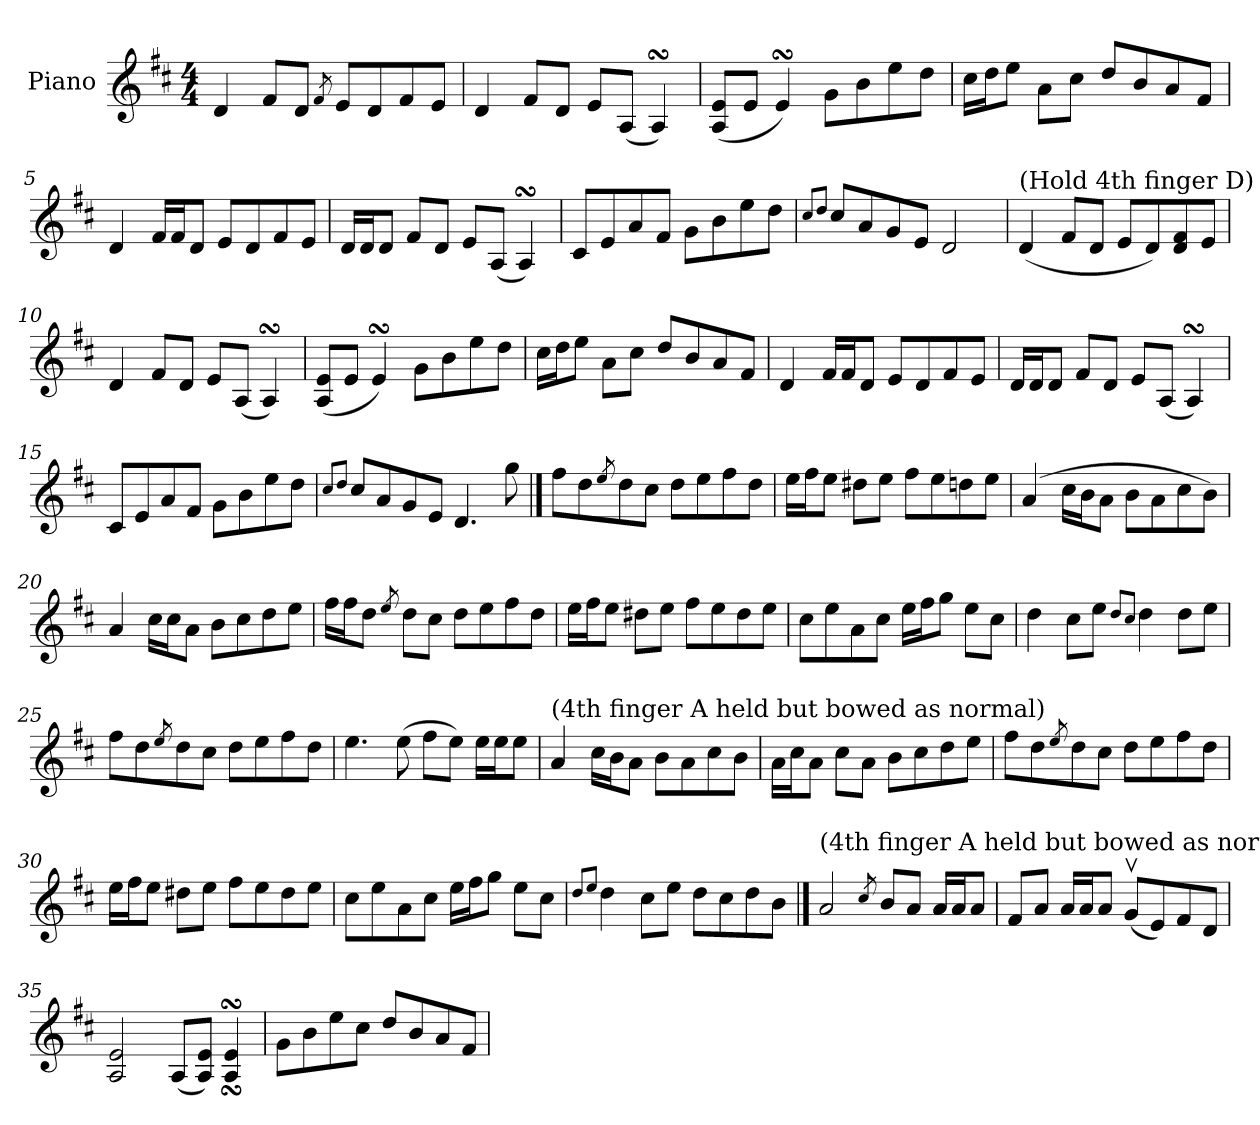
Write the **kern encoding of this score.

**kern
*part1
*staff1
*I"Piano
*I'Pno.
*clefG2
*k[f#c#]
*M4/4
=1
4d/
8f#/L
8d/J
8qf#/
8e/L
8d/
8f#/
8e/J
=2
4d/
8f#/L
8d/J
8e/L
(<8A/J
4AsSSS/)
=3
(<8A/ 8e/L
8e/J
4esSSS/)
8g\L
8b\
8ee\
8dd\J
=4
16cc#\LL
16dd\J
8ee\J
8a\L
8cc#\J
8dd/L
8b/
8a/
8f#/J
=5
4d/
16f#/LL
16f#/J
8d/J
8e/L
8d/
8f#/
8e/J
!!LO:LB:g=z
=6
16d/LL
16d/J
8d/J
8f#/L
8d/J
8e/L
(<8A/J
4AsSSS/)
=7
8c#/L
8e/
8a/
8f#/J
8g\L
8b\
8ee\
8dd\J
=8
8qcc#/L
8qdd/J
8cc#/L
8a/
8g/
8e/J
2d/
=9
!LO:TX:a:t=(Hold 4th finger D)
(<4d/
8f#/L
8d/J
8e/L
8d/)
8d/ 8f#/
8e/J
=10
4d/
8f#/L
8d/J
8e/L
(<8A/J
4AsSSS/)
!!LO:LB:g=z
=11
(<8A/ 8e/L
8e/J
4esSSS/)
8g\L
8b\
8ee\
8dd\J
=12
16cc#\LL
16dd\J
8ee\J
8a\L
8cc#\J
8dd/L
8b/
8a/
8f#/J
=13
4d/
16f#/LL
16f#/J
8d/J
8e/L
8d/
8f#/
8e/J
=14
16d/LL
16d/J
8d/J
8f#/L
8d/J
8e/L
(<8A/J
4AsSSS/)
=15
8c#/L
8e/
8a/
8f#/J
8g\L
8b\
8ee\
8dd\J
!!LO:LB:g=z
=16
8qcc#/L
8qdd/J
8cc#/L
8a/
8g/
8e/J
4.d/
8gg\
==17
8ff#\L
8dd\
8qee/
8dd\
8cc#\J
8dd\L
8ee\
8ff#\
8dd\J
=18
16ee\LL
16ff#\J
8ee\J
8dd#X\L
8ee\J
8ff#\L
8ee\
8ddn\
8ee\J
=19
(>4a/
16cc#\LL
16b\J
8a\J
8b\L
8a\
8cc#\
8b\J)
=20
4a/
16cc#\LL
16cc#\J
8a\J
8b\L
8cc#\
8dd\
8ee\J
!!LO:LB:g=z
=21
16ff#\LL
16ff#\J
8dd\J
8qee/
8dd\L
8cc#\J
8dd\L
8ee\
8ff#\
8dd\J
=22
16ee\LL
16ff#\J
8ee\J
8dd#X\L
8ee\J
8ff#\L
8ee\
8dd#\
8ee\J
=23
8cc#\L
8ee\
8a\
8cc#\J
16ee\LL
16ff#\J
8gg\J
8ee\L
8cc#\J
=24
4dd\
8cc#\L
8ee\J
8qdd/L
8qcc#/J
4dd\
8dd\L
8ee\J
!!LO:LB:g=z
=25
8ff#\L
8dd\
8qee/
8dd\
8cc#\J
8dd\L
8ee\
8ff#\
8dd\J
=26
4.ee\
(>8ee\
8ff#\L
8ee\J)
16ee\LL
16ee\J
8ee\J
=27
!LO:TX:a:t=(4th finger A held but bowed as normal)
4a/
16cc#\LL
16b\J
8a\J
8b\L
8a\
8cc#\
8b\J
=28
16a\LL
16cc#\J
8a\J
8cc#\L
8a\J
8b\L
8cc#\
8dd\
8ee\J
=29
8ff#\L
8dd\
8qee/
8dd\
8cc#\J
8dd\L
8ee\
8ff#\
8dd\J
!!LO:LB:g=z
=30
16ee\LL
16ff#\J
8ee\J
8dd#X\L
8ee\J
8ff#\L
8ee\
8dd#\
8ee\J
=31
8cc#\L
8ee\
8a\
8cc#\J
16ee\LL
16ff#\J
8gg\J
8ee\L
8cc#\J
=32
8qdd/L
8qee/J
4dd\
8cc#\L
8ee\J
8dd\L
8cc#\
8dd\
8b\J
==33
!LO:TX:a:t=(4th finger A held but bowed as normal)
2a/
8qcc#/
8b/L
8a/J
16a/LL
16a/J
8a/J
=34
8f#/L
8a/J
16a/LL
16a/J
8a/J
(<8gv/L
8e/)
8f#/
8d/J
!!LO:LB:g=z
=35
2A/ 2e/
(<8A/L
8A/ 8e/J)
4A/sSSS 4e/sSSS
=36
8g\L
8b\
8ee\
8cc#\J
8dd/L
8b/
8a/
8f#/J
=
*-
